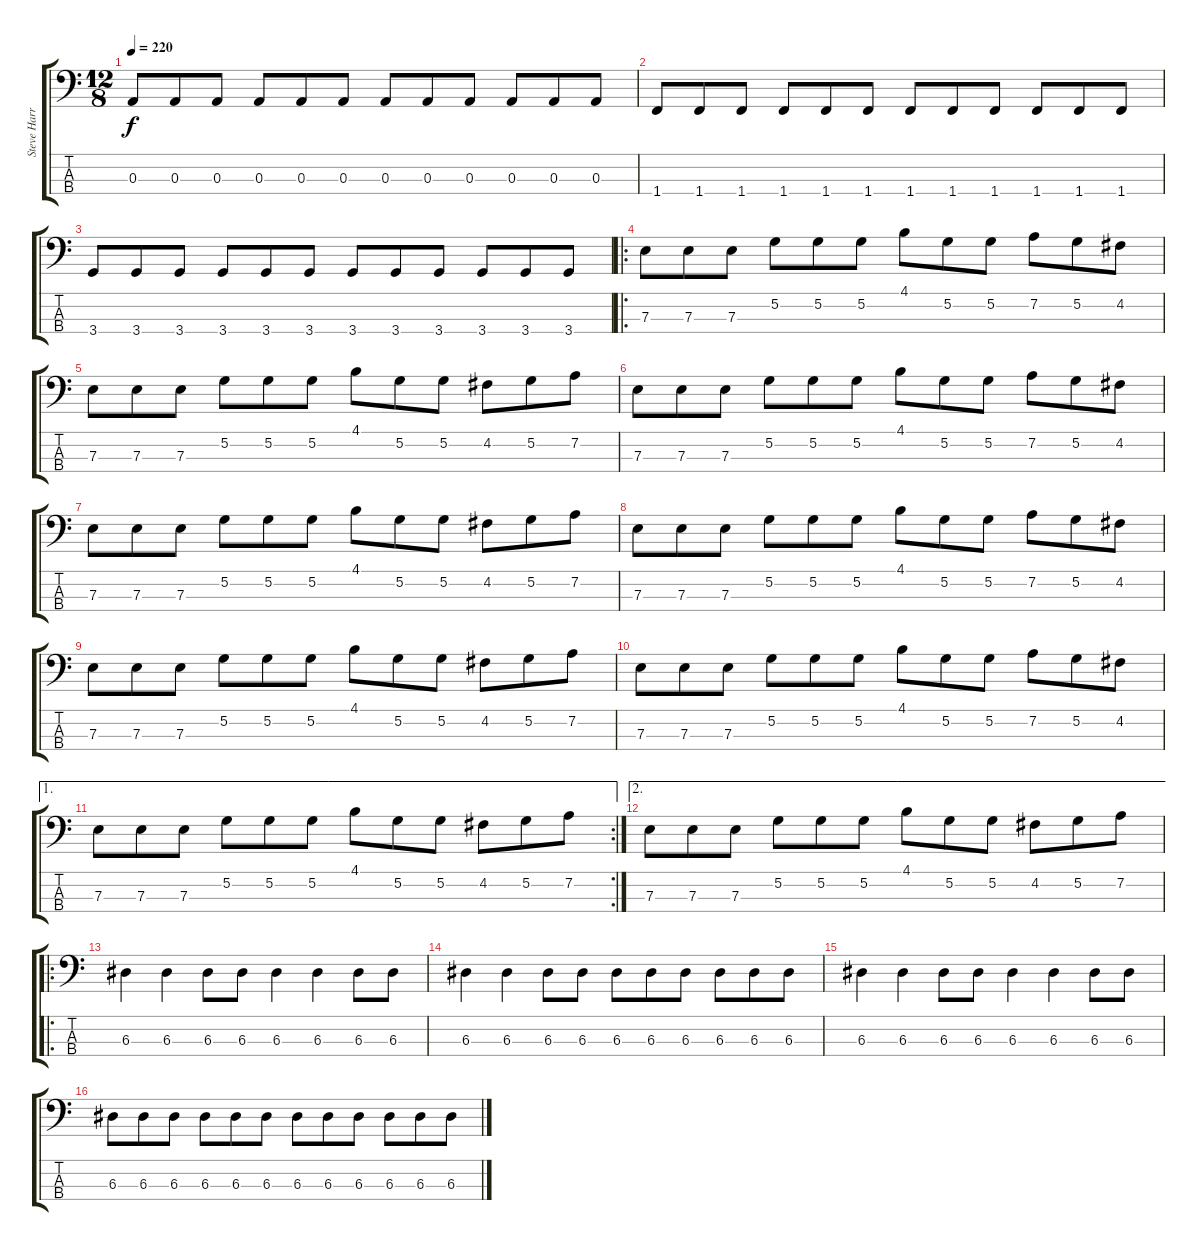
\track ("Steve Harris" "Steve Harr") {instrument electricbassfinger}
\staff {score tabs}
\tuning (G2 D2 A1 E1) {hide}
\ts (12 8)
\tempo 220
\clef f4
\ks c
0.3.8{dy f} 0.3.8 0.3.8 0.3.8 0.3.8 0.3.8 0.3.8 0.3.8 0.3.8 0.3.8 0.3.8 0.3.8 |
1.4.8 1.4.8 1.4.8 1.4.8 1.4.8 1.4.8 1.4.8 1.4.8 1.4.8 1.4.8 1.4.8 1.4.8 |
3.4.8 3.4.8 3.4.8 3.4.8 3.4.8 3.4.8 3.4.8 3.4.8 3.4.8 3.4.8 3.4.8 3.4.8 |
\ro
7.3.8 7.3.8 7.3.8 5.2.8 5.2.8 5.2.8 4.1.8 5.2.8 5.2.8 7.2.8 5.2.8 4.2.8 |
7.3.8 7.3.8 7.3.8 5.2.8 5.2.8 5.2.8 4.1.8 5.2.8 5.2.8 4.2.8 5.2.8 7.2.8 |
7.3.8 7.3.8 7.3.8 5.2.8 5.2.8 5.2.8 4.1.8 5.2.8 5.2.8 7.2.8 5.2.8 4.2.8 |
7.3.8 7.3.8 7.3.8 5.2.8 5.2.8 5.2.8 4.1.8 5.2.8 5.2.8 4.2.8 5.2.8 7.2.8 |
7.3.8 7.3.8 7.3.8 5.2.8 5.2.8 5.2.8 4.1.8 5.2.8 5.2.8 7.2.8 5.2.8 4.2.8 |
7.3.8 7.3.8 7.3.8 5.2.8 5.2.8 5.2.8 4.1.8 5.2.8 5.2.8 4.2.8 5.2.8 7.2.8 |
7.3.8 7.3.8 7.3.8 5.2.8 5.2.8 5.2.8 4.1.8 5.2.8 5.2.8 7.2.8 5.2.8 4.2.8 |
\ae 1
\rc 2
7.3.8 7.3.8 7.3.8 5.2.8 5.2.8 5.2.8 4.1.8 5.2.8 5.2.8 4.2.8 5.2.8 7.2.8 |
\ae 2
7.3.8 7.3.8 7.3.8 5.2.8 5.2.8 5.2.8 4.1.8 5.2.8 5.2.8 4.2.8 5.2.8 7.2.8 |
\ro
6.3.4 6.3.4 6.3.8 6.3.8 6.3.4 6.3.4 6.3.8 6.3.8 |
6.3.4 6.3.4 6.3.8 6.3.8 6.3.8 6.3.8 6.3.8 6.3.8 6.3.8 6.3.8 |
6.3.4 6.3.4 6.3.8 6.3.8 6.3.4 6.3.4 6.3.8 6.3.8 |
6.3.8 6.3.8 6.3.8 6.3.8 6.3.8 6.3.8 6.3.8 6.3.8 6.3.8 6.3.8 6.3.8 6.3.8
